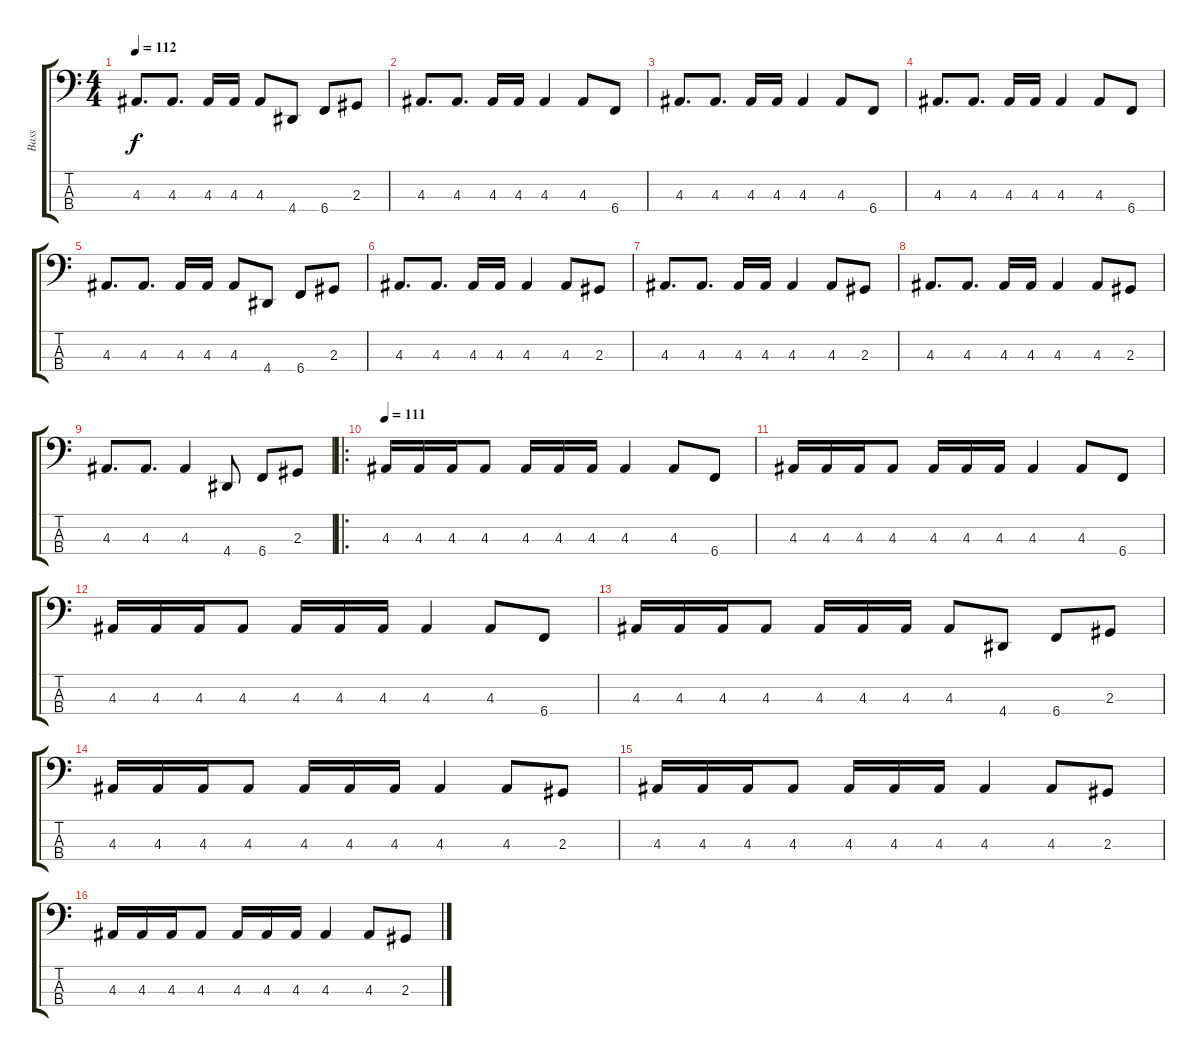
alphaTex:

\track ("Bass" "Bass") {instrument electricbassfinger}
\staff {score tabs}
\tuning (E2 B1 Gb1 B0) {hide}
\ts (4 4)
\tempo 112
\clef f4
\ks c
4.3.8{d dy f} 4.3.8{d} 4.3.16 4.3.16 4.3.8 4.4.8 6.4.8 2.3.8 |
4.3.8{d} 4.3.8{d} 4.3.16 4.3.16 4.3.4 4.3.8 6.4.8 |
4.3.8{d} 4.3.8{d} 4.3.16 4.3.16 4.3.4 4.3.8 6.4.8 |
4.3.8{d} 4.3.8{d} 4.3.16 4.3.16 4.3.4 4.3.8 6.4.8 |
4.3.8{d} 4.3.8{d} 4.3.16 4.3.16 4.3.8 4.4.8 6.4.8 2.3.8 |
4.3.8{d} 4.3.8{d} 4.3.16 4.3.16 4.3.4 4.3.8 2.3.8 |
4.3.8{d} 4.3.8{d} 4.3.16 4.3.16 4.3.4 4.3.8 2.3.8 |
4.3.8{d} 4.3.8{d} 4.3.16 4.3.16 4.3.4 4.3.8 2.3.8 |
4.3.8{d} 4.3.8{d} 4.3.4 4.4.8 6.4.8 2.3.8 |
\ro
\tempo 111
4.3.16 4.3.16 4.3.16 4.3.8 4.3.16 4.3.16 4.3.16 4.3.4 4.3.8 6.4.8 |
4.3.16 4.3.16 4.3.16 4.3.8 4.3.16 4.3.16 4.3.16 4.3.4 4.3.8 6.4.8 |
4.3.16 4.3.16 4.3.16 4.3.8 4.3.16 4.3.16 4.3.16 4.3.4 4.3.8 6.4.8 |
4.3.16 4.3.16 4.3.16 4.3.8 4.3.16 4.3.16 4.3.16 4.3.8 4.4.8 6.4.8 2.3.8 |
4.3.16 4.3.16 4.3.16 4.3.8 4.3.16 4.3.16 4.3.16 4.3.4 4.3.8 2.3.8 |
4.3.16 4.3.16 4.3.16 4.3.8 4.3.16 4.3.16 4.3.16 4.3.4 4.3.8 2.3.8 |
4.3.16 4.3.16 4.3.16 4.3.8 4.3.16 4.3.16 4.3.16 4.3.4 4.3.8 2.3.8
